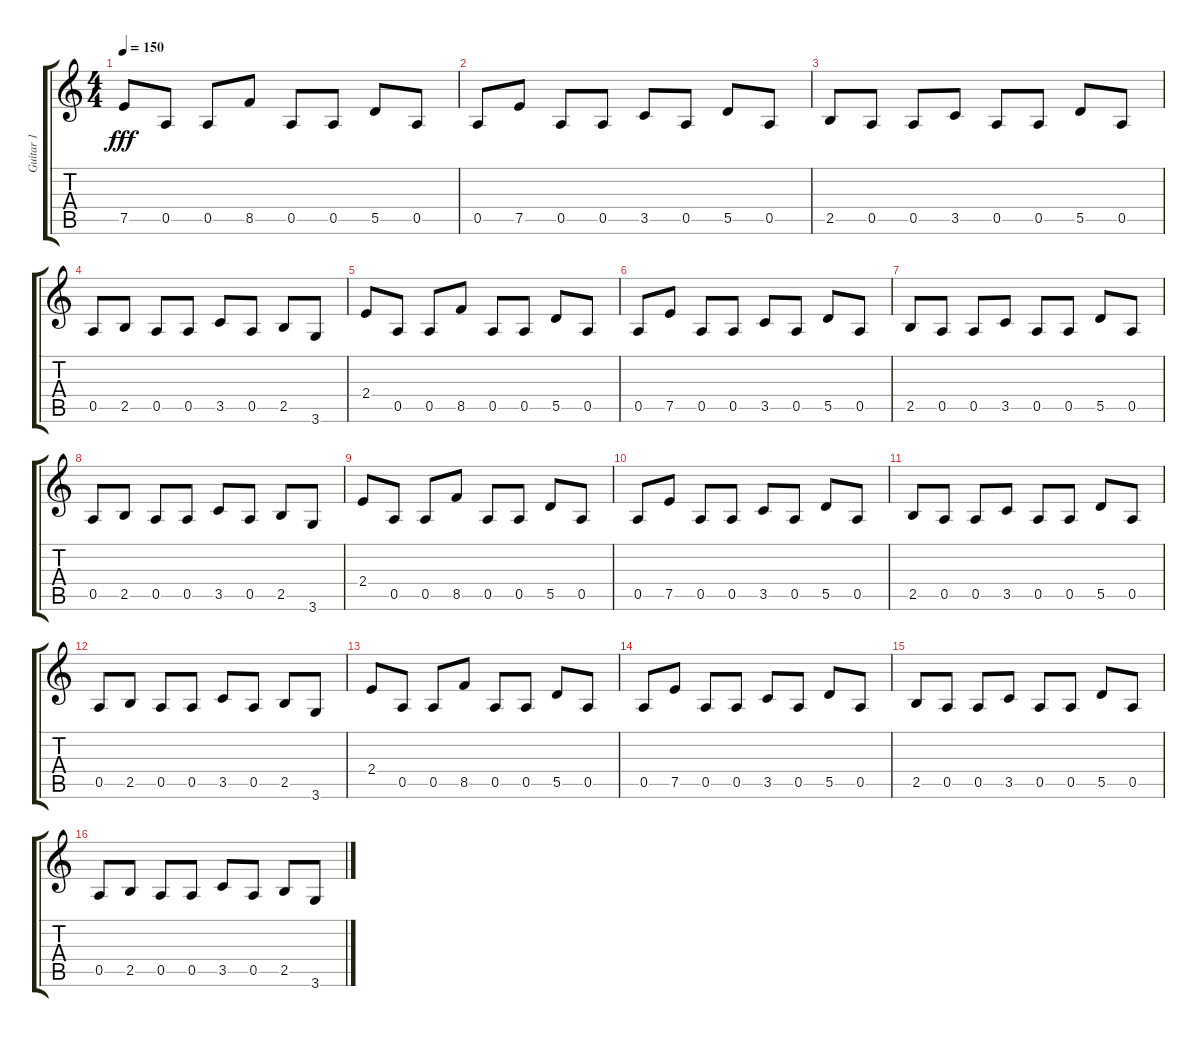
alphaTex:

\track ("Guitar 1" "Guitar 1") {instrument distortionguitar}
\staff {score tabs}
\tuning (E4 B3 G3 D3 A2 E2) {hide}
\ts (4 4)
\tempo 150
\clef g2
\ks c
7.5.8{dy fff} 0.5.8 0.5.8 8.5.8 0.5.8 0.5.8 5.5.8 0.5.8 |
0.5.8 7.5.8 0.5.8 0.5.8 3.5.8 0.5.8 5.5.8 0.5.8 |
2.5.8 0.5.8 0.5.8 3.5.8 0.5.8 0.5.8 5.5.8 0.5.8 |
0.5.8 2.5.8 0.5.8 0.5.8 3.5.8 0.5.8 2.5.8 3.6.8 |
2.4.8 0.5.8 0.5.8 8.5.8 0.5.8 0.5.8 5.5.8 0.5.8 |
0.5.8 7.5.8 0.5.8 0.5.8 3.5.8 0.5.8 5.5.8 0.5.8 |
2.5.8 0.5.8 0.5.8 3.5.8 0.5.8 0.5.8 5.5.8 0.5.8 |
0.5.8 2.5.8 0.5.8 0.5.8 3.5.8 0.5.8 2.5.8 3.6.8 |
2.4.8 0.5.8 0.5.8 8.5.8 0.5.8 0.5.8 5.5.8 0.5.8 |
0.5.8 7.5.8 0.5.8 0.5.8 3.5.8 0.5.8 5.5.8 0.5.8 |
2.5.8 0.5.8 0.5.8 3.5.8 0.5.8 0.5.8 5.5.8 0.5.8 |
0.5.8 2.5.8 0.5.8 0.5.8 3.5.8 0.5.8 2.5.8 3.6.8 |
2.4.8 0.5.8 0.5.8 8.5.8 0.5.8 0.5.8 5.5.8 0.5.8 |
0.5.8 7.5.8 0.5.8 0.5.8 3.5.8 0.5.8 5.5.8 0.5.8 |
2.5.8 0.5.8 0.5.8 3.5.8 0.5.8 0.5.8 5.5.8 0.5.8 |
0.5.8 2.5.8 0.5.8 0.5.8 3.5.8 0.5.8 2.5.8 3.6.8
